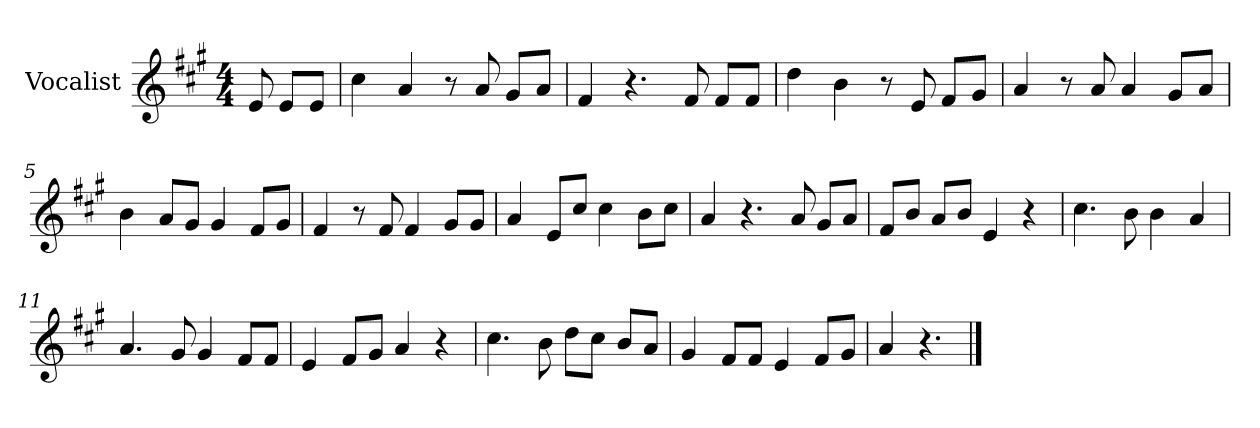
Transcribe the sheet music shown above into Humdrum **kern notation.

**kern
*part1
*staff1
*I"Vocalist
*k[f#c#g#]
*A:
*M4/4
=
8e
8eL
8eJ
=1
4cc#
4a
8r
8a
8g#L
8aJ
=2
4f#
4.r
8f#
8f#L
8f#J
=3
4dd
4b
8r
8e
8f#L
8g#J
=4
4a
8r
8a
4a
8g#L
8aJ
=5
4b
8aL
8g#J
4g#
8f#L
8g#J
=6
4f#
8r
8f#
4f#
8g#L
8g#J
=7
4a
8eL
8cc#J
4cc#
8bL
8cc#J
=8
4a
4.r
8a
8g#L
8aJ
=9
8f#L
8bJ
8aL
8bJ
4e
4r
=10
4.cc#
8b
4b
4a
=11
4.a
8g#
4g#
8f#L
8f#J
=12
4e
8f#L
8g#J
4a
4r
=13
4.cc#
8b
8ddL
8cc#J
8bL
8aJ
=14
4g#
8f#L
8f#J
4e
8f#L
8g#J
=15
4a
4.r
==
*-
